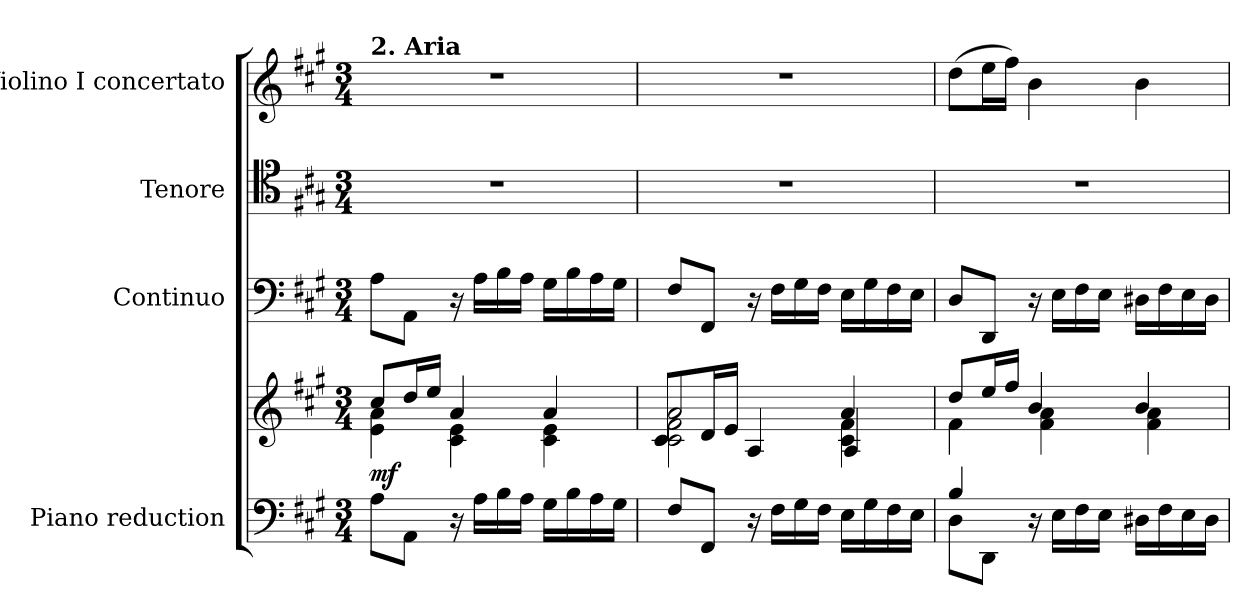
**kern	**kern	**dynam	**kern	**kern	**kern
*part4	*part4	*part4	*part3	*part2	*part1
*staff5	*staff4	*staff4/5	*staff3	*staff2	*staff1
*I"Piano reduction	*	*	*I"Continuo	*I"Tenore	*I"Violino I concertato
*I'Pno	*	*	*	*	*I'Vln
*stria5	*stria5	*	*	*	*
*clefF4	*clefG2	*	*clefF4	*clefC4	*clefG2
*k[f#c#g#]	*k[f#c#g#]	*	*k[f#c#g#]	*k[f#c#g#]	*k[f#c#g#]
*M3/4	*M3/4	*	*M3/4	*M3/4	*M3/4
=1	=1	=1	=1	=1	=1
*	*^	*	*	*	*
!	!	!	!	!	!	!LO:TX:a:B:t=2. Aria
!	!	!	!LO:DY:b	!	!	!
8A\L	8cc#/L	4e\ 4a\	mf	8A\L	2.r	2.r
8AA\J	16dd/L	.	.	8AA\J	.	.
.	16ee/JJ	.	.	.	.	.
16r	4a/	4c#\ 4e\	.	16r	.	.
16A\LL	.	.	.	16A\LL	.	.
16B\	.	.	.	16B\	.	.
16A\JJ	.	.	.	16A\JJ	.	.
16G#\LL	4a/	4c#\ 4e\	.	16G#\LL	.	.
16B\	.	.	.	16B\	.	.
16A\	.	.	.	16A\	.	.
16G#\JJ	.	.	.	16G#\JJ	.	.
=2	=2	=2	=2	=2	=2	=2
*	*	*^	*	*	*	*
8F#/L	2a/	2c#\ 2f#\	8c#/L	.	8F#/L	2.r	2.r
8FF#/J	.	.	16d/L	.	8FF#/J	.	.
.	.	.	16e/JJ	.	.	.	.
16r	.	.	4A/	.	16r	.	.
16F#\LL	.	.	.	.	16F#\LL	.	.
16G#\	.	.	.	.	16G#\	.	.
16F#\JJ	.	.	.	.	16F#\JJ	.	.
16E\LL	4a/	4c#\ 4f#\	4A/	.	16E\LL	.	.
16G#\	.	.	.	.	16G#\	.	.
16F#\	.	.	.	.	16F#\	.	.
16E\JJ	.	.	.	.	16E\JJ	.	.
*	*	*v	*v	*	*	*	*
=3	=3	=3	=3	=3	=3	=3
*^	*	*	*	*	*	*
4B/	8D\L	8dd/L	4f#\	.	8D/L	2.r	(8dd\L
.	8DD\J	16ee/L	.	.	8DD/J	.	16ee\L
.	.	16ff#/JJ	.	.	.	.	16ff#\JJ)
16r	4ryy	4b/	4f#\ 4a\	.	16r	.	4b\
16E\LL	.	.	.	.	16E\LL	.	.
16F#\	.	.	.	.	16F#\	.	.
16E\JJ	.	.	.	.	16E\JJ	.	.
16D#X\LL	4ryy	4b/	4f#\ 4a\	.	16D#X\LL	.	4b\
16F#\	.	.	.	.	16F#\	.	.
16E\	.	.	.	.	16E\	.	.
16D#\JJ	.	.	.	.	16D#\JJ	.	.
*v	*v	*	*	*	*	*	*
*	*v	*v	*	*	*	*
=	=	=	=	=	=
*-	*-	*-	*-	*-	*-
